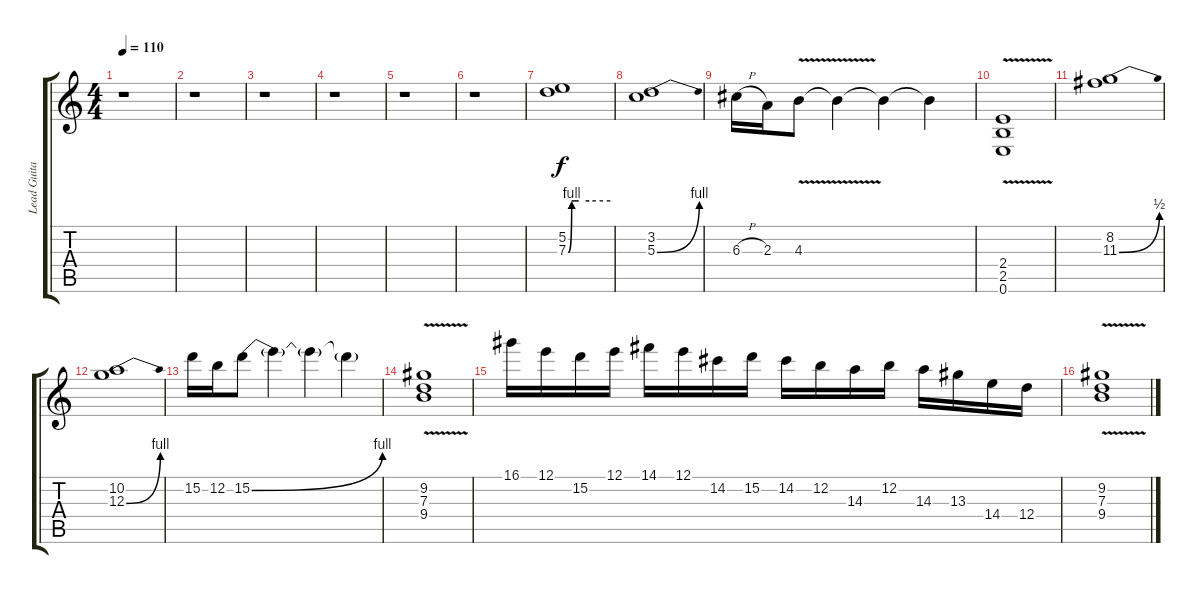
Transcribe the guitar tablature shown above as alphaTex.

\track ("Lead Guitar - solo" "Lead Guita") {instrument overdrivenguitar}
\staff {score tabs}
\tuning (E4 B3 G3 D3 A2 E2) {hide}
\ts (4 4)
\tempo 110
\clef g2
\ks c
r.1{dy f} |
r.1 |
r.1 |
r.1 |
r.1 |
r.1 |
(5.2 7.3{be (custom 0 0 5 4 15 4 30 4 60 4)}).1 |
(3.2 5.3{be (bend 0 0 60 4)}).1 |
6.3{h}.16 2.3.16 4.3{v}.8 4.3{t}.4 4.3{t}.4 4.3{t}.4 |
(2.4{v} 2.5{v} 0.6{v}).1 |
(8.2 11.3{be (bend 0 0 60 2)}).1 |
(10.2 12.3{be (bend 0 0 60 4)}).1 |
15.2.16 12.2.16 15.2{be (bend 0 0 60 4)}.8 15.2{t}.4 15.2{t}.4 15.2{t}.4 |
(9.2{v} 7.3{v} 9.4).1 |
16.1.16 12.1.16 15.2.16 12.1.16 14.1.16 12.1.16 14.2.16 15.2.16 14.2.16 12.2.16 14.3.16 12.2.16 14.3.16 13.3.16 14.4.16 12.4.16 |
(9.2{v} 7.3{v} 9.4{v}).1
